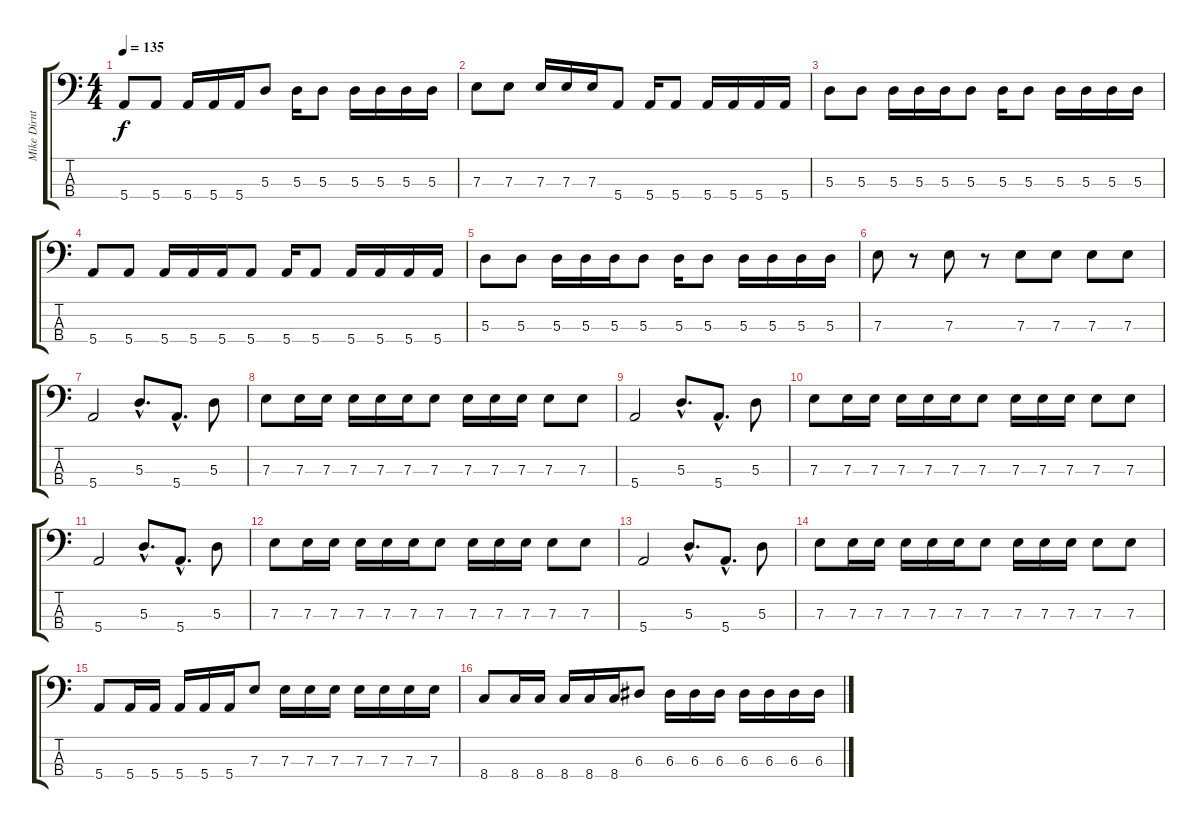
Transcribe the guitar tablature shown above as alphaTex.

\track ("Mike Dirnt" "Mike Dirnt") {instrument electricbassfinger}
\staff {score tabs}
\tuning (G2 D2 A1 E1) {hide}
\ts (4 4)
\tempo 135
\clef f4
\ks c
5.4.8{dy f} 5.4.8 5.4.16 5.4.16 5.4.16 5.3.8 5.3.16 5.3.8 5.3.16 5.3.16 5.3.16 5.3.16 |
7.3.8 7.3.8 7.3.16 7.3.16 7.3.16 5.4.8 5.4.16 5.4.8 5.4.16 5.4.16 5.4.16 5.4.16 |
5.3.8 5.3.8 5.3.16 5.3.16 5.3.16 5.3.8 5.3.16 5.3.8 5.3.16 5.3.16 5.3.16 5.3.16 |
5.4.8 5.4.8 5.4.16 5.4.16 5.4.16 5.4.8 5.4.16 5.4.8 5.4.16 5.4.16 5.4.16 5.4.16 |
5.3.8 5.3.8 5.3.16 5.3.16 5.3.16 5.3.8 5.3.16 5.3.8 5.3.16 5.3.16 5.3.16 5.3.16 |
7.3.8 r.8 7.3.8 r.8 7.3.8 7.3.8 7.3.8 7.3.8 |
5.4.2 5.3{hac}.8{d} 5.4{hac}.8{d} 5.3.8 |
7.3.8 7.3.16 7.3.16 7.3.16 7.3.16 7.3.16 7.3.8 7.3.16 7.3.16 7.3.16 7.3.8 7.3.8 |
5.4.2 5.3{hac}.8{d} 5.4{hac}.8{d} 5.3.8 |
7.3.8 7.3.16 7.3.16 7.3.16 7.3.16 7.3.16 7.3.8 7.3.16 7.3.16 7.3.16 7.3.8 7.3.8 |
5.4.2 5.3{hac}.8{d} 5.4{hac}.8{d} 5.3.8 |
7.3.8 7.3.16 7.3.16 7.3.16 7.3.16 7.3.16 7.3.8 7.3.16 7.3.16 7.3.16 7.3.8 7.3.8 |
5.4.2 5.3{hac}.8{d} 5.4{hac}.8{d} 5.3.8 |
7.3.8 7.3.16 7.3.16 7.3.16 7.3.16 7.3.16 7.3.8 7.3.16 7.3.16 7.3.16 7.3.8 7.3.8 |
5.4.8 5.4.16 5.4.16 5.4.16 5.4.16 5.4.16 7.3.8 7.3.16 7.3.16 7.3.16 7.3.16 7.3.16 7.3.16 7.3.16 |
8.4.8 8.4.16 8.4.16 8.4.16 8.4.16 8.4.16 6.3.8 6.3.16 6.3.16 6.3.16 6.3.16 6.3.16 6.3.16 6.3.16
